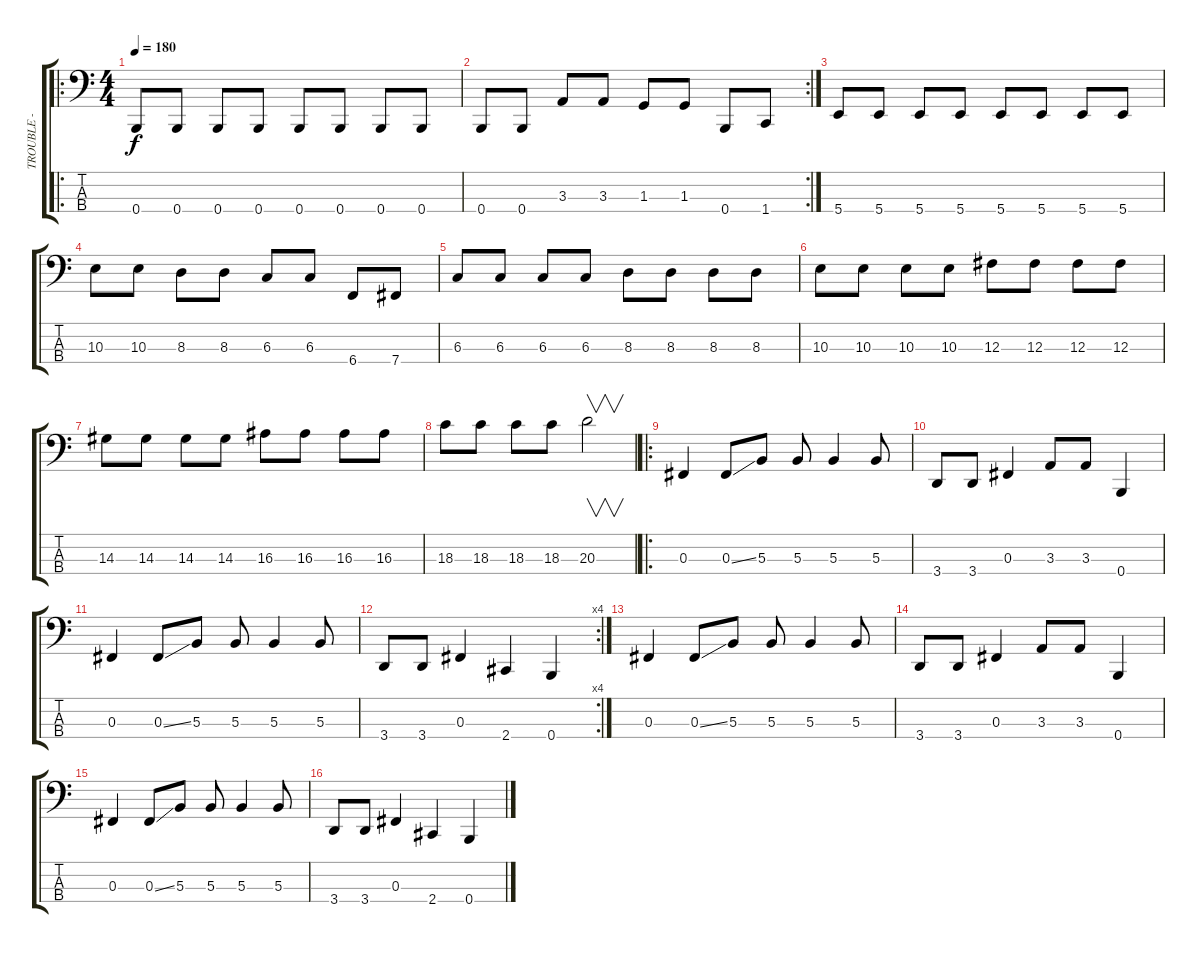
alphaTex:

\track ("TROUBLE - D" "TROUBLE - ") {instrument electricbasspick}
\staff {score tabs}
\tuning (E2 B1 Gb1 B0) {hide}
\ro
\ts (4 4)
\tempo 180
\clef f4
\ks c
0.4.8{dy f} 0.4.8 0.4.8 0.4.8 0.4.8 0.4.8 0.4.8 0.4.8 |
\rc 2
0.4.8 0.4.8 3.3.8 3.3.8 1.3.8 1.3.8 0.4.8 1.4.8 |
5.4.8 5.4.8 5.4.8 5.4.8 5.4.8 5.4.8 5.4.8 5.4.8 |
10.3.8 10.3.8 8.3.8 8.3.8 6.3.8 6.3.8 6.4.8 7.4.8 |
6.3.8 6.3.8 6.3.8 6.3.8 8.3.8 8.3.8 8.3.8 8.3.8 |
10.3.8 10.3.8 10.3.8 10.3.8 12.3.8 12.3.8 12.3.8 12.3.8 |
14.3.8 14.3.8 14.3.8 14.3.8 16.3.8 16.3.8 16.3.8 16.3.8 |
18.3.8 18.3.8 18.3.8 18.3.8 20.3.2{v} |
\ro
0.3.4 0.3{ss}.8 5.3.8 5.3.8 5.3.4 5.3.8 |
3.4.8 3.4.8 0.3.4 3.3.8 3.3.8 0.4.4 |
0.3.4 0.3{ss}.8 5.3.8 5.3.8 5.3.4 5.3.8 |
\rc 4
3.4.8 3.4.8 0.3.4 2.4.4 0.4.4 |
0.3.4 0.3{ss}.8 5.3.8 5.3.8 5.3.4 5.3.8 |
3.4.8 3.4.8 0.3.4 3.3.8 3.3.8 0.4.4 |
0.3.4 0.3{ss}.8 5.3.8 5.3.8 5.3.4 5.3.8 |
3.4.8 3.4.8 0.3.4 2.4.4 0.4.4
